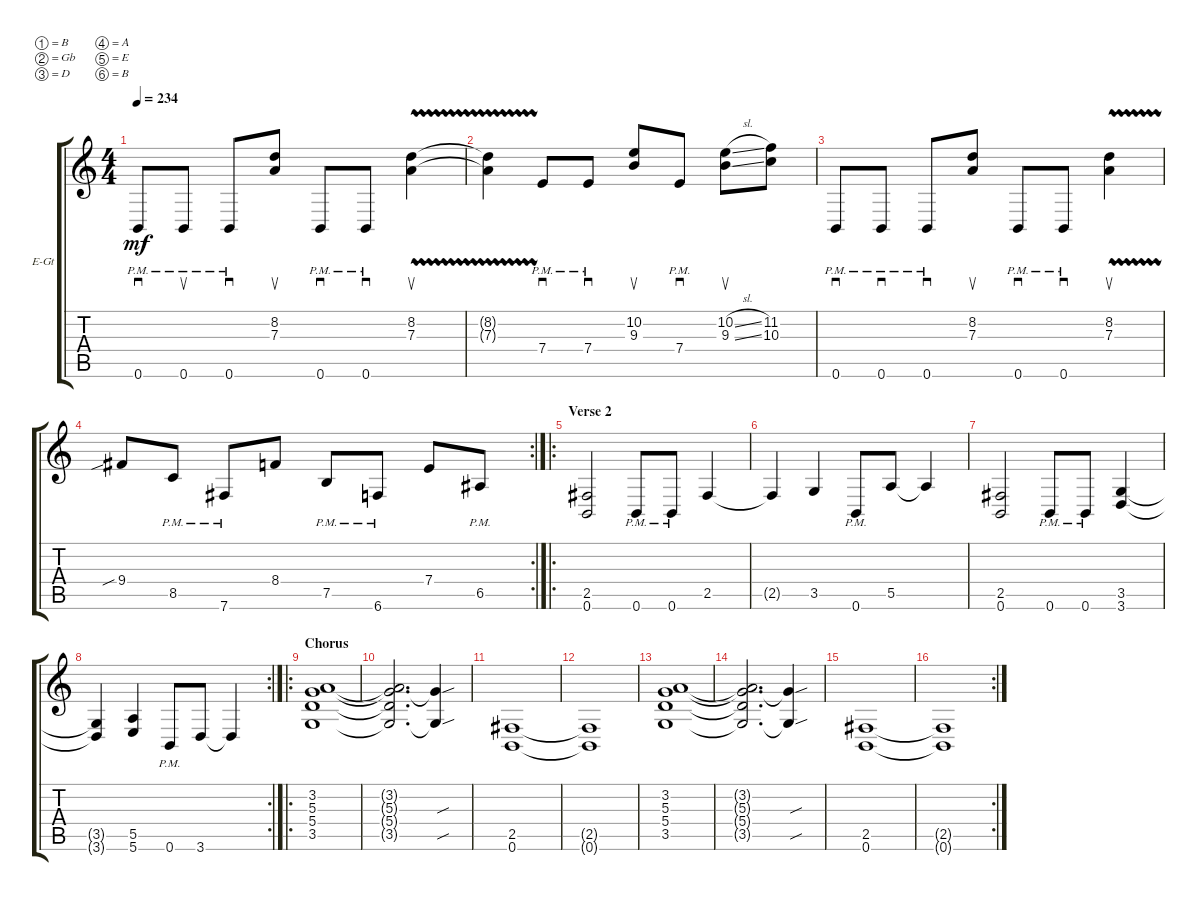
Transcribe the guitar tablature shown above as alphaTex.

\bracketExtendMode groupsimilarinstruments
\firstSystemTrackNameOrientation horizontal
\otherSystemsTrackNameOrientation horizontal
\track ("Electric Guitar 1" "E-Gt") {instrument distortionguitar}
\staff {score tabs}
\tuning (B3 Gb3 D3 A2 E2 B1)
\ts (4 4)
\tempo 234
\clef g2
\ks c
0.6{pm}.8{sd dy mf} 0.6{pm}.8{su} 0.6{pm}.8{sd} (8.2 7.3).8{su} 0.6{pm}.8{sd} 0.6{pm}.8{sd} (8.2{vw} 7.3{vw}).4{su} |
(7.3{vw t} 8.2{vw t}).4 7.4{pm}.8{sd} 7.4{pm}.8{sd} (10.2 9.3).8{su} 7.4{pm}.8{sd} (9.3{sl} 10.2{sl}).8{su} (10.3 11.2).8 |
0.6{pm}.8{sd} 0.6{pm}.8{sd} 0.6{pm}.8{sd} (8.2 7.3).8{su} 0.6{pm}.8{sd} 0.6{pm}.8{sd} (8.2{vw} 7.3{vw}).4{su} |
\rc 2
9.4{sib}.8 8.5{pm}.8 7.6{pm}.8 8.4.8 7.5{pm}.8 6.6{pm}.8 7.4.8 6.5{pm}.8 |
\ro
\section ("" "Verse 2")
(0.6 2.5).2 0.6{pm}.8 0.6{pm}.8 2.5.4 |
2.5{t}.4 3.5.4 0.6{pm}.8 5.5.8 5.5{t}.4 |
(0.6 2.5).2 0.6{pm}.8 0.6{pm}.8 (3.6 3.5).4 |
\rc 2
(3.6{t} 3.5{t}).4 (5.6 5.5).4 0.6{pm}.8 3.6.8 3.6{t}.4 |
\ro
\section ("" "Chorus")
(3.5 5.4 5.3 3.2).1 |
(3.5{t} 5.4{t} 5.3{t} 3.2{t}).2{d} (3.5{sou t} 5.3{sou t}).4 |
(2.5 0.6).1 |
(2.5{t} 0.6{t}).1 |
(3.5 5.4 5.3 3.2).1 |
(3.5{t} 5.4{t} 5.3{t} 3.2{t}).2{d} (3.5{sou t} 5.3{sou t}).4 |
(2.5 0.6).1 |
\rc 2
(2.5{t} 0.6{t}).1
